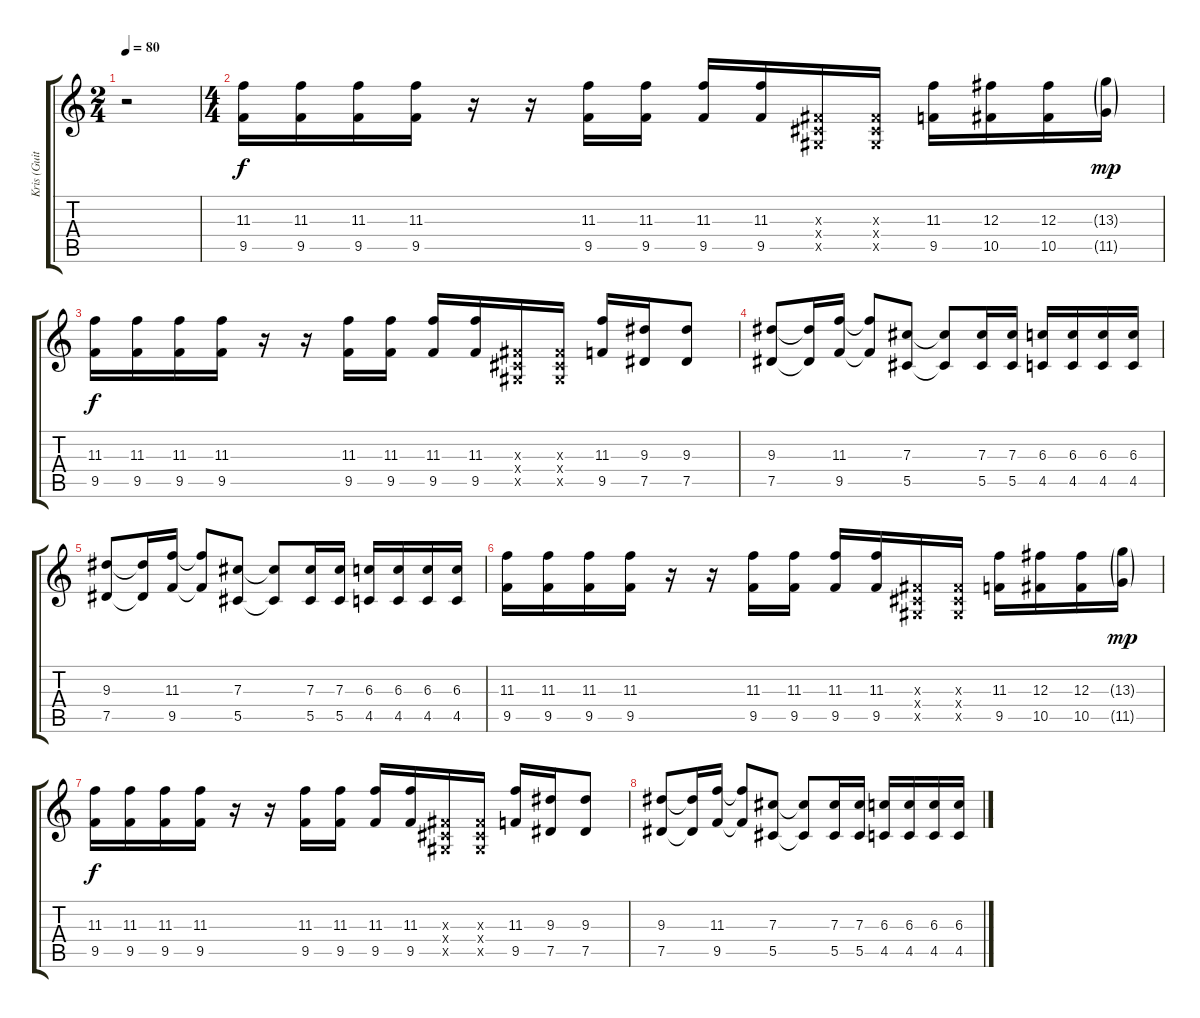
\track ("Kris (Guitar 2)" "Kris (Guit") {instrument distortionguitar}
\staff {score tabs}
\tuning (Eb4 Bb3 Gb3 Db3 Ab2 Db2) {hide}
\ts (2 4)
\tempo 80
\clef g2
\ks c
r.2{dy f instrument distortionguitar} |
\ts (4 4)
(11.3 9.5).16 (11.3 9.5).16 (11.3 9.5).16 (11.3 9.5).16 r.16 r.16 (11.3 9.5).16 (11.3 9.5).16 (11.3 9.5).16 (11.3 9.5).16 (0.3{x} 0.4{x} 0.5{x}).16 (0.3{x} 0.4{x} 0.5{x}).16 (11.3 9.5).16 (12.3 10.5).16 (12.3 10.5).16 (13.3{g} 11.5{g}).16{dy mp} |
(11.3 9.5).16{dy f} (11.3 9.5).16 (11.3 9.5).16 (11.3 9.5).16 r.16 r.16 (11.3 9.5).16 (11.3 9.5).16 (11.3 9.5).16 (11.3 9.5).16 (0.3{x} 0.4{x} 0.5{x}).16 (0.3{x} 0.4{x} 0.5{x}).16 (11.3 9.5).16 (9.3 7.5).16 (9.3 7.5).8 |
(9.3 7.5).8 (9.3{t} 7.5{t}).16 (11.3 9.5).16 (11.3{t} 9.5{t}).8 (7.3 5.5).8 (7.3{t} 5.5{t}).8 (7.3 5.5).16 (7.3 5.5).16 (6.3 4.5).16 (6.3 4.5).16 (6.3 4.5).16 (6.3 4.5).16 |
(9.3 7.5).8 (9.3{t} 7.5{t}).16 (11.3 9.5).16 (11.3{t} 9.5{t}).8 (7.3 5.5).8 (7.3{t} 5.5{t}).8 (7.3 5.5).16 (7.3 5.5).16 (6.3 4.5).16 (6.3 4.5).16 (6.3 4.5).16 (6.3 4.5).16 |
(11.3 9.5).16 (11.3 9.5).16 (11.3 9.5).16 (11.3 9.5).16 r.16 r.16 (11.3 9.5).16 (11.3 9.5).16 (11.3 9.5).16 (11.3 9.5).16 (0.3{x} 0.4{x} 0.5{x}).16 (0.3{x} 0.4{x} 0.5{x}).16 (11.3 9.5).16 (12.3 10.5).16 (12.3 10.5).16 (13.3{g} 11.5{g}).16{dy mp} |
(11.3 9.5).16{dy f} (11.3 9.5).16 (11.3 9.5).16 (11.3 9.5).16 r.16 r.16 (11.3 9.5).16 (11.3 9.5).16 (11.3 9.5).16 (11.3 9.5).16 (0.3{x} 0.4{x} 0.5{x}).16 (0.3{x} 0.4{x} 0.5{x}).16 (11.3 9.5).16 (9.3 7.5).16 (9.3 7.5).8 |
(9.3 7.5).8 (9.3{t} 7.5{t}).16 (11.3 9.5).16 (11.3{t} 9.5{t}).8 (7.3 5.5).8 (7.3{t} 5.5{t}).8 (7.3 5.5).16 (7.3 5.5).16 (6.3 4.5).16 (6.3 4.5).16 (6.3 4.5).16 (6.3 4.5).16
